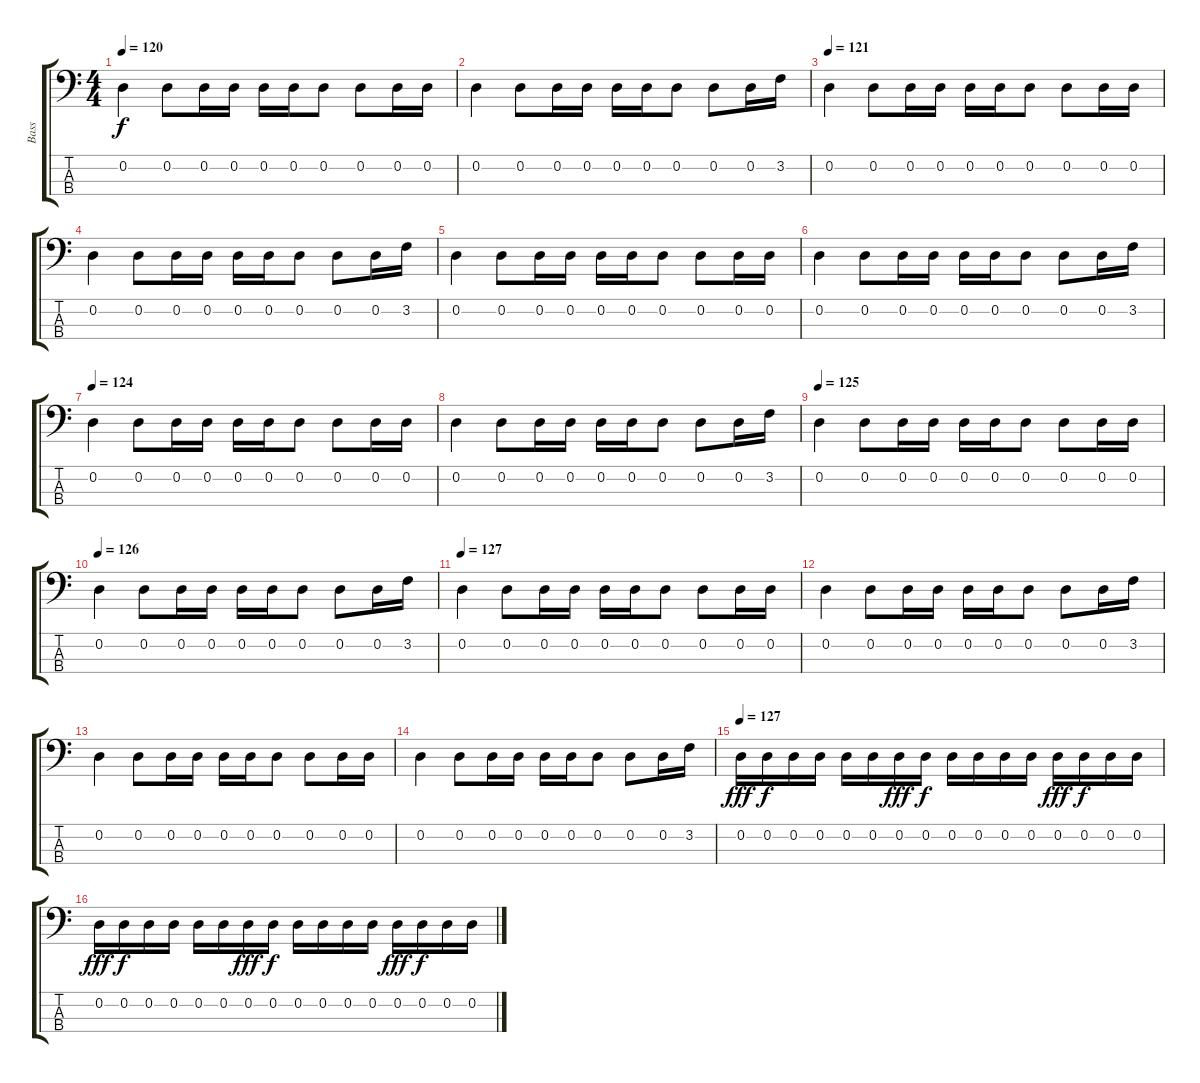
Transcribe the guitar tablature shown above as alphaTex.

\track ("Bass" "Bass") {instrument electricbassfinger}
\staff {score tabs}
\tuning (G2 D2 A1 E1) {hide}
\ts (4 4)
\tempo 120
\clef f4
\ks c
0.2.4{dy f} 0.2.8 0.2.16 0.2.16 0.2.16 0.2.16 0.2.8 0.2.8 0.2.16 0.2.16 |
0.2.4 0.2.8 0.2.16 0.2.16 0.2.16 0.2.16 0.2.8 0.2.8 0.2.16 3.2.16 |
\tempo 121
0.2.4 0.2.8 0.2.16 0.2.16 0.2.16 0.2.16 0.2.8 0.2.8 0.2.16 0.2.16 |
0.2.4 0.2.8 0.2.16 0.2.16 0.2.16 0.2.16 0.2.8 0.2.8 0.2.16 3.2.16 |
0.2.4 0.2.8 0.2.16 0.2.16 0.2.16 0.2.16 0.2.8 0.2.8 0.2.16 0.2.16 |
0.2.4 0.2.8 0.2.16 0.2.16 0.2.16 0.2.16 0.2.8 0.2.8 0.2.16 3.2.16 |
\tempo 124
0.2.4 0.2.8 0.2.16 0.2.16 0.2.16 0.2.16 0.2.8 0.2.8 0.2.16 0.2.16 |
0.2.4 0.2.8 0.2.16 0.2.16 0.2.16 0.2.16 0.2.8 0.2.8 0.2.16 3.2.16 |
\tempo 125
0.2.4 0.2.8 0.2.16 0.2.16 0.2.16 0.2.16 0.2.8 0.2.8 0.2.16 0.2.16 |
\tempo 126
0.2.4 0.2.8 0.2.16 0.2.16 0.2.16 0.2.16 0.2.8 0.2.8 0.2.16 3.2.16 |
\tempo 127
0.2.4 0.2.8 0.2.16 0.2.16 0.2.16 0.2.16 0.2.8 0.2.8 0.2.16 0.2.16 |
0.2.4 0.2.8 0.2.16 0.2.16 0.2.16 0.2.16 0.2.8 0.2.8 0.2.16 3.2.16 |
0.2.4 0.2.8 0.2.16 0.2.16 0.2.16 0.2.16 0.2.8 0.2.8 0.2.16 0.2.16 |
0.2.4 0.2.8 0.2.16 0.2.16 0.2.16 0.2.16 0.2.8 0.2.8 0.2.16 3.2.16 |
\tempo 127
0.2.16{dy fff} 0.2.16{dy f} 0.2.16 0.2.16 0.2.16 0.2.16 0.2.16{dy fff} 0.2.16{dy f} 0.2.16 0.2.16 0.2.16 0.2.16 0.2.16{dy fff} 0.2.16{dy f} 0.2.16 0.2.16 |
0.2.16{dy fff} 0.2.16{dy f} 0.2.16 0.2.16 0.2.16 0.2.16 0.2.16{dy fff} 0.2.16{dy f} 0.2.16 0.2.16 0.2.16 0.2.16 0.2.16{dy fff} 0.2.16{dy f} 0.2.16 0.2.16
